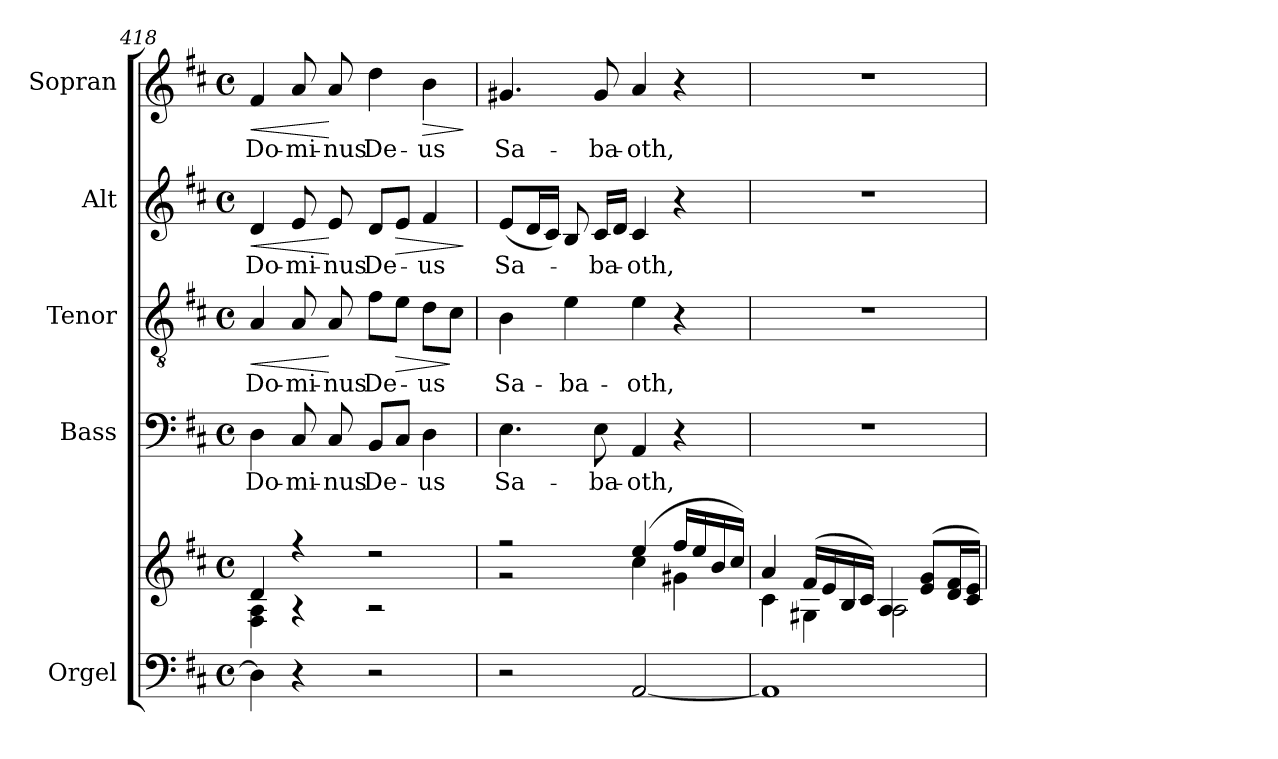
**kern	**kern	**kern	**text	**kern	**text	**dynam	**kern	**text	**dynam	**kern	**text	**dynam
*part5	*part5	*part4	*part4	*part3	*part3	*part3	*part2	*part2	*part2	*part1	*part1	*part1
*staff6	*staff5	*staff4	*staff4	*staff3	*staff3	*staff3	*staff2	*staff2	*staff2	*staff1	*staff1	*staff1
*I"Orgel	*	*I"Bass	*	*I"Tenor	*	*	*I"Alt	*	*	*I"Sopran	*	*
*I'Org.	*	*I'B.	*	*I'T.	*	*	*I'A.	*	*	*I'S.	*	*
*clefF4	*clefG2	*clefF4	*	*clefGv2	*	*	*clefG2	*	*	*clefG2	*	*
*k[f#c#]	*k[f#c#]	*k[f#c#]	*	*k[f#c#]	*	*	*k[f#c#]	*	*	*k[f#c#]	*	*
*D:	*D:	*D:	*	*D:	*	*	*D:	*	*	*D:	*	*
*M4/4	*M4/4	*M4/4	*	*M4/4	*	*	*M4/4	*	*	*M4/4	*	*
*met(c)	*met(c)	*met(c)	*	*met(c)	*	*	*met(c)	*	*	*met(c)	*	*
=418	=418	=418	=418	=418	=418	=418	=418	=418	=418	=418	=418	=418
*	*^	*	*	*	*	*	*	*	*	*	*	*
!	!	!	!	!LO:LY:b	!	!LO:LY:b	!LO:HP:b	!	!LO:LY:b	!LO:HP:b	!	!LO:LY:b	!LO:HP:b
4D\]	4d/	4F#\ 4A\	4D\	Do-	4A/	Do-	<	4d/	Do-	<	4f#/	Do-	<
!	!	!	!	!LO:LY:b	!	!LO:LY:b	!	!	!LO:LY:b	!	!	!LO:LY:b	!
4r	4r	4r	8C#/	-mi-	8A/	-mi-	.	8e/	-mi-	.	8a/	-mi-	.
!	!	!	!	!LO:LY:b	!	!LO:LY:b	!	!	!LO:LY:b	!	!	!LO:LY:b	!
.	.	.	8C#/	-nus	8A/	-nus	[	8e/	-nus	[	8a/	-nus	[
!	!	!	!	!LO:LY:b	!	!LO:LY:b	!	!	!LO:LY:b	!	!	!LO:LY:b	!
2r	2r	2r	8BB/L	De-	8f#\L	De-	.	8d/L	De-	.	4dd\	De-	.
!	!	!	!	!	!	!	!LO:HP:b	!	!	!LO:HP:b	!	!	!
.	.	.	8C#/J	.	8e\J	.	>	8e/J	.	>	.	.	.
!	!	!	!	!LO:LY:b	!	!LO:LY:b	!	!	!LO:LY:b	!	!	!LO:LY:b	!LO:HP:b
.	.	.	4D\	-us	8d\L	-us	.	4f#/	-us	.	4b\	-us	>
.	.	.	.	.	8c#\J	.	]	.	.	.	.	.	.
*	*v	*v	*	*	*	*	*	*	*	*	*	*	*
.	.	.	.	.	.	.	.	.	]	.	.	]
=419	=419	=419	=419	=419	=419	=419	=419	=419	=419	=419	=419	=419
*	*^	*	*	*	*	*	*	*	*	*	*	*
!	!	!	!	!LO:LY:b	!	!LO:LY:b	!	!	!LO:LY:b	!	!	!LO:LY:b	!
2r	2r	2r	4.E\	Sa-	4B\	Sa-	.	(<8e/L	Sa-	.	4.g#X/	Sa-	.
.	.	.	.	.	.	.	.	16d/L	.	.	.	.	.
.	.	.	.	.	.	.	.	16c#/JJ)	.	.	.	.	.
!	!	!	!	!	!	!LO:LY:b	!	!	!	!	!	!	!
.	.	.	.	.	4e\	-ba-	.	8B/	.	.	.	.	.
!	!	!	!	!LO:LY:b	!	!	!	!	!LO:LY:b	!	!	!LO:LY:b	!
.	.	.	8E\	-ba-	.	.	.	16c#/LL	-ba-	.	8g#/	-ba-	.
.	.	.	.	.	.	.	.	16d/JJ	.	.	.	.	.
!	!	!	!	!LO:LY:b	!	!LO:LY:b	!	!	!LO:LY:b	!	!	!LO:LY:b	!
[2AA/	(>4ee/	4cc#\	4AA/	-oth,	4e\	-oth,	.	4c#/	-oth,	.	4a/	-oth,	.
.	16ff#/LL	4g#X\	4r	.	4r	.	.	4r	.	.	4r	.	.
.	16ee/	.	.	.	.	.	.	.	.	.	.	.	.
.	16b/	.	.	.	.	.	.	.	.	.	.	.	.
.	16cc#/JJ)	.	.	.	.	.	.	.	.	.	.	.	.
=420	=420	=420	=420	=420	=420	=420	=420	=420	=420	=420	=420	=420	=420
1AA]	4a/	4c#\	1r	.	1r	.	.	1r	.	.	1r	.	.
.	(>16f#/LL	4G#X\	.	.	.	.	.	.	.	.	.	.	.
.	16e/	.	.	.	.	.	.	.	.	.	.	.	.
.	16B/	.	.	.	.	.	.	.	.	.	.	.	.
.	16c#/JJ)	.	.	.	.	.	.	.	.	.	.	.	.
.	4A/	2A\	.	.	.	.	.	.	.	.	.	.	.
.	(>8e/ 8g/L	.	.	.	.	.	.	.	.	.	.	.	.
.	16d/ 16f#/L	.	.	.	.	.	.	.	.	.	.	.	.
.	16c#/ 16e/JJ)	.	.	.	.	.	.	.	.	.	.	.	.
*	*v	*v	*	*	*	*	*	*	*	*	*	*	*
=	=	=	=	=	=	=	=	=	=	=	=	=
*-	*-	*-	*-	*-	*-	*-	*-	*-	*-	*-	*-	*-
